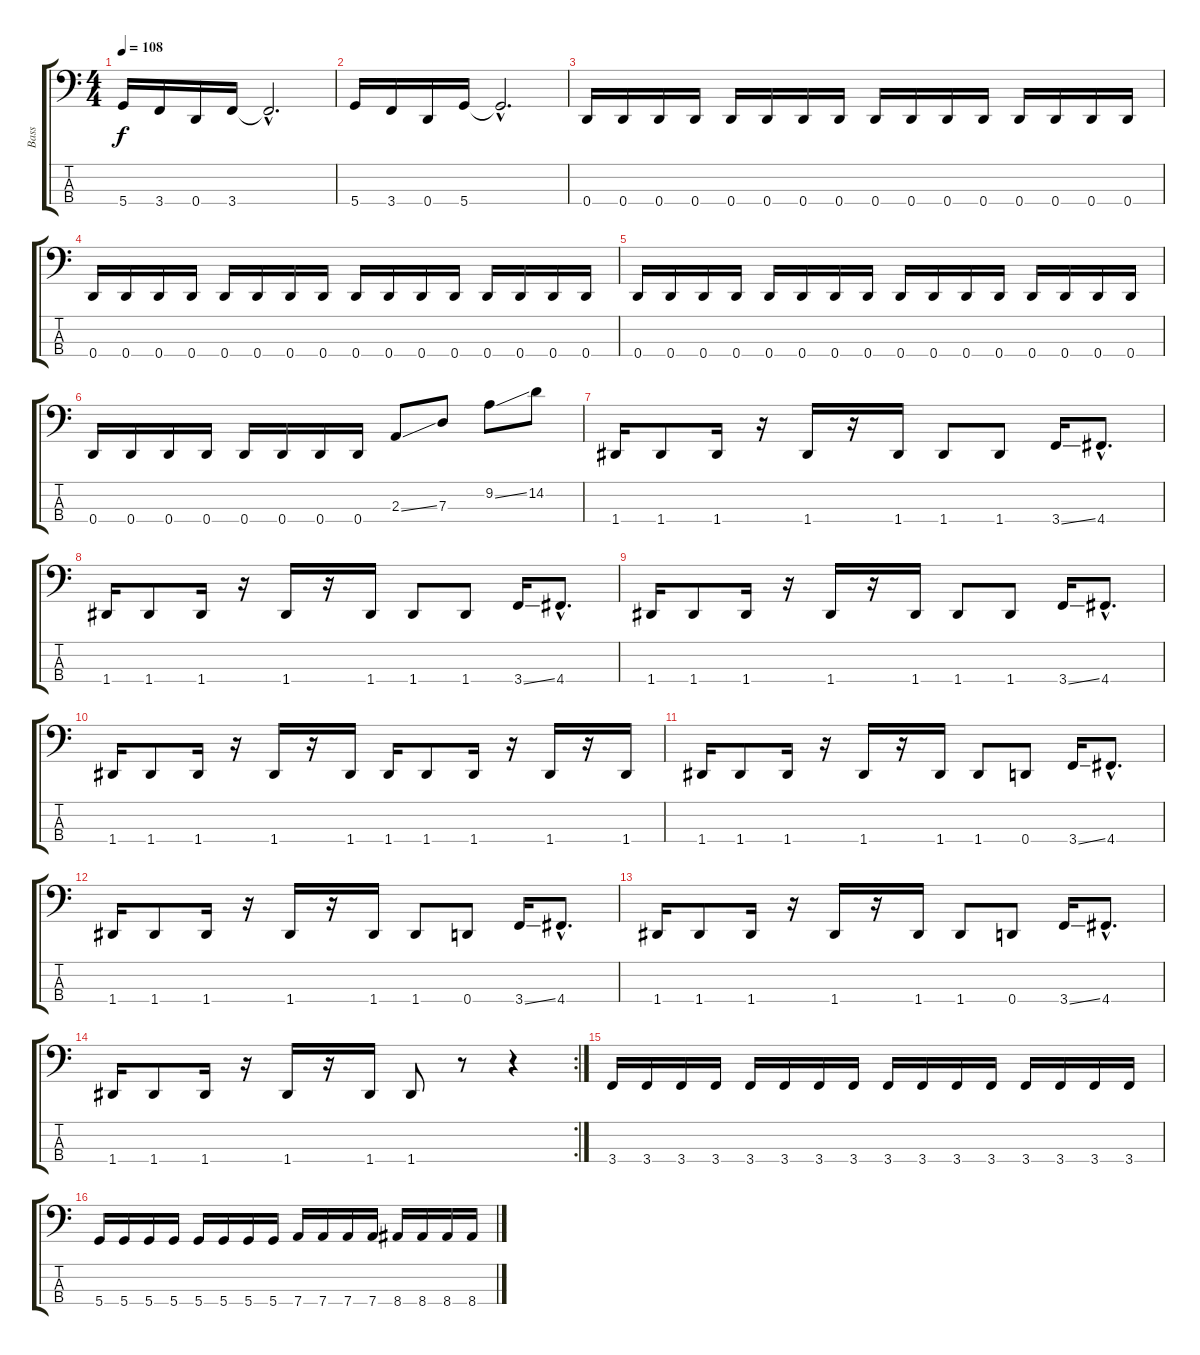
\track ("Bass" "Bass") {instrument electricbassfinger}
\staff {score tabs}
\tuning (F2 C2 G1 D1) {hide}
\ts (4 4)
\tempo 108
\clef f4
\ks c
5.4.16{dy f} 3.4.16 0.4.16 3.4.16 3.4{hac t}.2{d} |
5.4.16 3.4.16 0.4.16 5.4.16 5.4{hac t}.2{d} |
0.4.16 0.4.16 0.4.16 0.4.16 0.4.16 0.4.16 0.4.16 0.4.16 0.4.16 0.4.16 0.4.16 0.4.16 0.4.16 0.4.16 0.4.16 0.4.16 |
0.4.16 0.4.16 0.4.16 0.4.16 0.4.16 0.4.16 0.4.16 0.4.16 0.4.16 0.4.16 0.4.16 0.4.16 0.4.16 0.4.16 0.4.16 0.4.16 |
0.4.16 0.4.16 0.4.16 0.4.16 0.4.16 0.4.16 0.4.16 0.4.16 0.4.16 0.4.16 0.4.16 0.4.16 0.4.16 0.4.16 0.4.16 0.4.16 |
0.4.16 0.4.16 0.4.16 0.4.16 0.4.16 0.4.16 0.4.16 0.4.16 2.3{ss}.8 7.3.8 9.2{ss}.8 14.2.8 |
1.4.16 1.4.8 1.4.16 r.16 1.4.16 r.16 1.4.16 1.4.8 1.4.8 3.4{ss}.16 4.4{hac}.8{d} |
1.4.16 1.4.8 1.4.16 r.16 1.4.16 r.16 1.4.16 1.4.8 1.4.8 3.4{ss}.16 4.4{hac}.8{d} |
1.4.16 1.4.8 1.4.16 r.16 1.4.16 r.16 1.4.16 1.4.8 1.4.8 3.4{ss}.16 4.4{hac}.8{d} |
1.4.16 1.4.8 1.4.16 r.16 1.4.16 r.16 1.4.16 1.4.16 1.4.8 1.4.16 r.16 1.4.16 r.16 1.4.16 |
1.4.16 1.4.8 1.4.16 r.16 1.4.16 r.16 1.4.16 1.4.8 0.4.8 3.4{ss}.16 4.4{hac}.8{d} |
1.4.16 1.4.8 1.4.16 r.16 1.4.16 r.16 1.4.16 1.4.8 0.4.8 3.4{ss}.16 4.4{hac}.8{d} |
1.4.16 1.4.8 1.4.16 r.16 1.4.16 r.16 1.4.16 1.4.8 0.4.8 3.4{ss}.16 4.4{hac}.8{d} |
\rc 2
1.4.16 1.4.8 1.4.16 r.16 1.4.16 r.16 1.4.16 1.4.8 r.8 r.4 |
3.4.16 3.4.16 3.4.16 3.4.16 3.4.16 3.4.16 3.4.16 3.4.16 3.4.16 3.4.16 3.4.16 3.4.16 3.4.16 3.4.16 3.4.16 3.4.16 |
5.4.16 5.4.16 5.4.16 5.4.16 5.4.16 5.4.16 5.4.16 5.4.16 7.4.16 7.4.16 7.4.16 7.4.16 8.4.16 8.4.16 8.4.16 8.4.16
